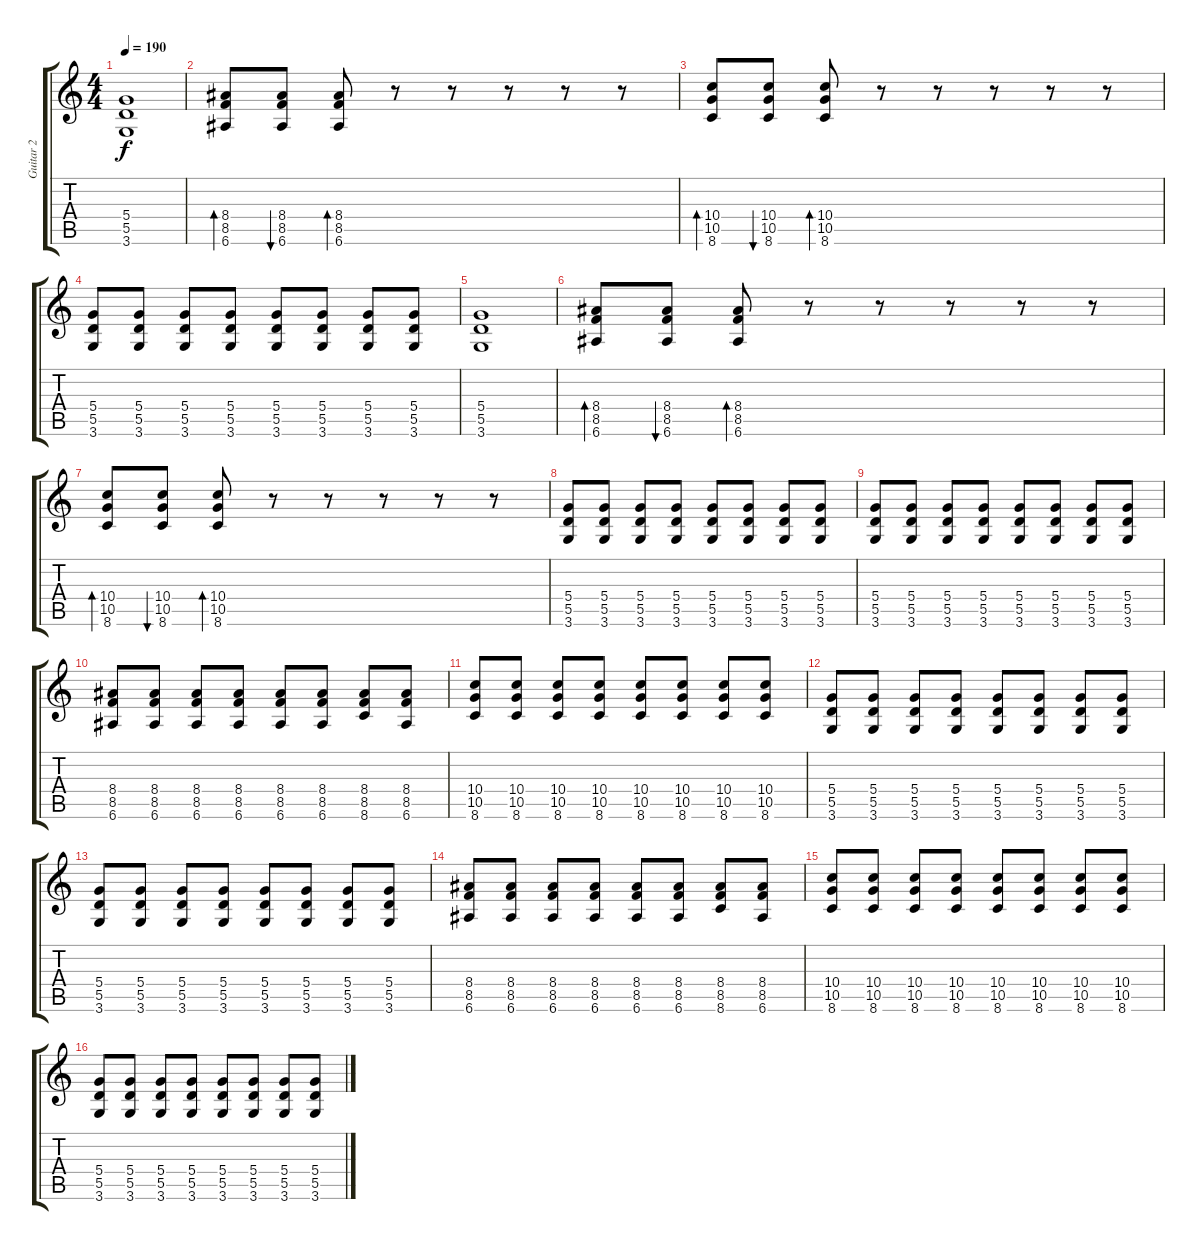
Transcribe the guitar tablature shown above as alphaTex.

\track ("Guitar 2" "Guitar 2") {instrument overdrivenguitar}
\staff {score tabs}
\tuning (E4 B3 G3 D3 A2 E2) {hide}
\ts (4 4)
\tempo 190
\clef g2
\ks c
(5.4 5.5 3.6).1{dy f} |
(8.4 8.5 6.6).8{bd 60} (8.4 8.5 6.6).8{bu 60} (8.4 8.5 6.6).8{bd 60} r.8 r.8 r.8 r.8 r.8 |
(10.4 10.5 8.6).8{bd 60} (10.4 10.5 8.6).8{bu 60} (10.4 10.5 8.6).8{bd 60} r.8 r.8 r.8 r.8 r.8 |
(5.4 5.5 3.6).8 (5.4 5.5 3.6).8 (5.4 5.5 3.6).8 (5.4 5.5 3.6).8 (5.4 5.5 3.6).8 (5.4 5.5 3.6).8 (5.4 5.5 3.6).8 (5.4 5.5 3.6).8 |
(5.4 5.5 3.6).1 |
(8.4 8.5 6.6).8{bd 60} (8.4 8.5 6.6).8{bu 60} (8.4 8.5 6.6).8{bd 60} r.8 r.8 r.8 r.8 r.8 |
(10.4 10.5 8.6).8{bd 60} (10.4 10.5 8.6).8{bu 60} (10.4 10.5 8.6).8{bd 60} r.8 r.8 r.8 r.8 r.8 |
(5.4 5.5 3.6).8 (5.4 5.5 3.6).8 (5.4 5.5 3.6).8 (5.4 5.5 3.6).8 (5.4 5.5 3.6).8 (5.4 5.5 3.6).8 (5.4 5.5 3.6).8 (5.4 5.5 3.6).8 |
(5.4 5.5 3.6).8 (5.4 5.5 3.6).8 (5.4 5.5 3.6).8 (5.4 5.5 3.6).8 (5.4 5.5 3.6).8 (5.4 5.5 3.6).8 (5.4 5.5 3.6).8 (5.4 5.5 3.6).8 |
(8.4 8.5 6.6).8 (8.4 8.5 6.6).8 (8.4 8.5 6.6).8 (8.4 8.5 6.6).8 (8.4 8.5 6.6).8 (8.4 8.5 6.6).8 (8.4 8.5 8.6).8 (8.4 8.5 6.6).8 |
(10.4 10.5 8.6).8 (10.4 10.5 8.6).8 (10.4 10.5 8.6).8 (10.4 10.5 8.6).8 (10.4 10.5 8.6).8 (10.4 10.5 8.6).8 (10.4 10.5 8.6).8 (10.4 10.5 8.6).8 |
(5.4 5.5 3.6).8 (5.4 5.5 3.6).8 (5.4 5.5 3.6).8 (5.4 5.5 3.6).8 (5.4 5.5 3.6).8 (5.4 5.5 3.6).8 (5.4 5.5 3.6).8 (5.4 5.5 3.6).8 |
(5.4 5.5 3.6).8 (5.4 5.5 3.6).8 (5.4 5.5 3.6).8 (5.4 5.5 3.6).8 (5.4 5.5 3.6).8 (5.4 5.5 3.6).8 (5.4 5.5 3.6).8 (5.4 5.5 3.6).8 |
(8.4 8.5 6.6).8 (8.4 8.5 6.6).8 (8.4 8.5 6.6).8 (8.4 8.5 6.6).8 (8.4 8.5 6.6).8 (8.4 8.5 6.6).8 (8.4 8.5 8.6).8 (8.4 8.5 6.6).8 |
(10.4 10.5 8.6).8 (10.4 10.5 8.6).8 (10.4 10.5 8.6).8 (10.4 10.5 8.6).8 (10.4 10.5 8.6).8 (10.4 10.5 8.6).8 (10.4 10.5 8.6).8 (10.4 10.5 8.6).8 |
(5.4 5.5 3.6).8 (5.4 5.5 3.6).8 (5.4 5.5 3.6).8 (5.4 5.5 3.6).8 (5.4 5.5 3.6).8 (5.4 5.5 3.6).8 (5.4 5.5 3.6).8 (5.4 5.5 3.6).8
